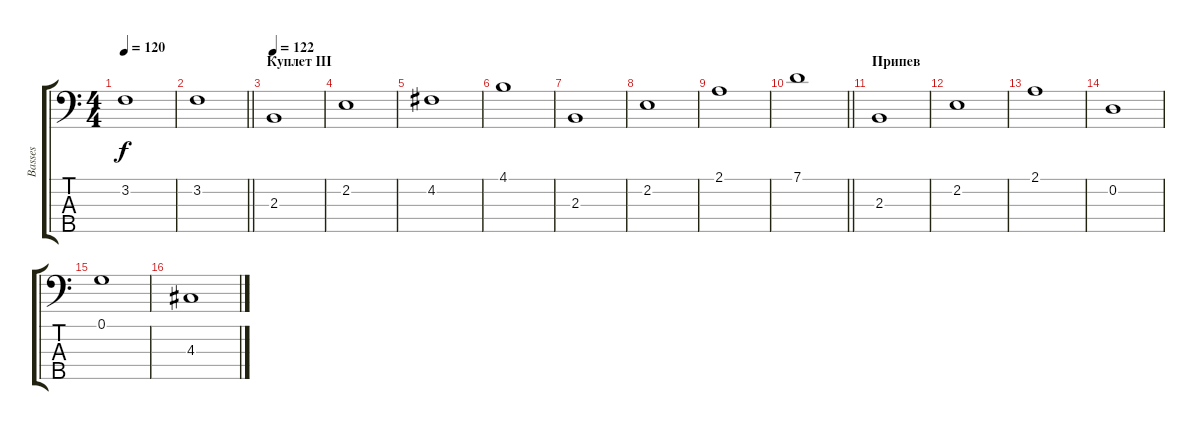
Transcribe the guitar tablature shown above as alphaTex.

\track ("Basses" "Basses") {instrument fretlessbass}
\staff {score tabs}
\tuning (G2 D2 A1 E1 B0) {hide}
\ts (4 4)
\tempo 120
\clef f4
\ks c
3.2.1{dy f} |
\barLineRight lightlight
3.2.1 |
\section ("" "Куплет III")
\tempo 122
2.3.1 |
2.2.1 |
4.2.1 |
4.1.1 |
2.3.1 |
2.2.1 |
2.1.1 |
\barLineRight lightlight
7.1.1 |
\section ("" "Припев")
2.3.1 |
2.2.1 |
2.1.1 |
0.2.1 |
0.1.1 |
4.3.1
